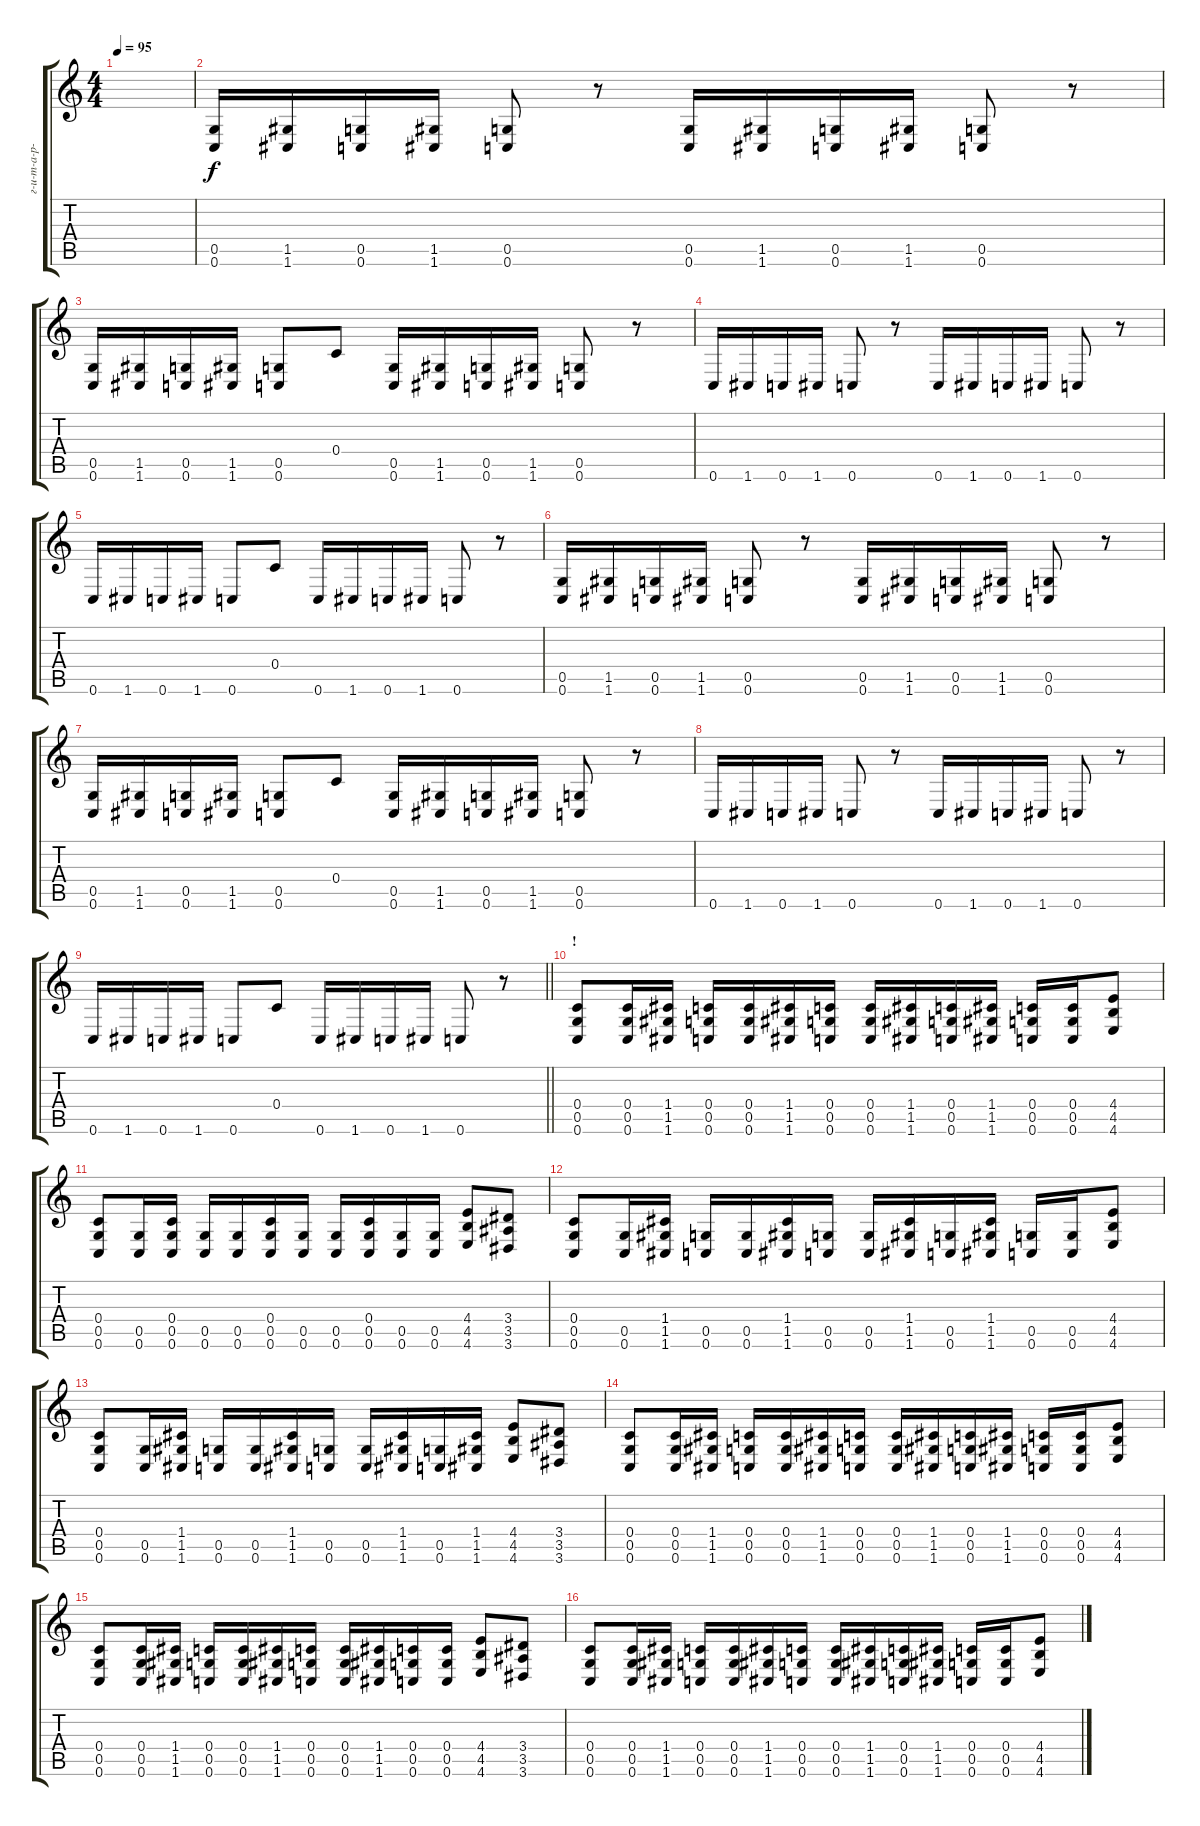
\track ("г-и-т-а-р-а" "г-и-т-а-р-") {instrument distortionguitar}
\staff {score tabs}
\tuning (D4 A3 F3 C3 G2 C2) {hide}
\ts (4 4)
\tempo 95
\clef g2
\ks c
|
(0.5 0.6).16 (1.5 1.6).16 (0.5 0.6).16 (1.5 1.6).16 (0.5 0.6).8 r.8 (0.5 0.6).16 (1.5 1.6).16 (0.5 0.6).16 (1.5 1.6).16 (0.5 0.6).8 r.8 |
(0.5 0.6).16 (1.5 1.6).16 (0.5 0.6).16 (1.5 1.6).16 (0.5 0.6).8 0.4.8 (0.5 0.6).16 (1.5 1.6).16 (0.5 0.6).16 (1.5 1.6).16 (0.5 0.6).8 r.8 |
0.6.16 1.6.16 0.6.16 1.6.16 0.6.8 r.8 0.6.16 1.6.16 0.6.16 1.6.16 0.6.8 r.8 |
0.6.16 1.6.16 0.6.16 1.6.16 0.6.8 0.4.8 0.6.16 1.6.16 0.6.16 1.6.16 0.6.8 r.8 |
(0.5 0.6).16 (1.5 1.6).16 (0.5 0.6).16 (1.5 1.6).16 (0.5 0.6).8 r.8 (0.5 0.6).16 (1.5 1.6).16 (0.5 0.6).16 (1.5 1.6).16 (0.5 0.6).8 r.8 |
(0.5 0.6).16 (1.5 1.6).16 (0.5 0.6).16 (1.5 1.6).16 (0.5 0.6).8 0.4.8 (0.5 0.6).16 (1.5 1.6).16 (0.5 0.6).16 (1.5 1.6).16 (0.5 0.6).8 r.8 |
0.6.16 1.6.16 0.6.16 1.6.16 0.6.8 r.8 0.6.16 1.6.16 0.6.16 1.6.16 0.6.8 r.8 |
\barLineRight lightlight
0.6.16 1.6.16 0.6.16 1.6.16 0.6.8 0.4.8 0.6.16 1.6.16 0.6.16 1.6.16 0.6.8 r.8 |
\section ("" "!")
(0.4 0.5 0.6).8 (0.4 0.5 0.6).16 (1.4 1.5 1.6).16 (0.4 0.5 0.6).16 (0.4 0.5 0.6).16 (1.4 1.5 1.6).16 (0.4 0.5 0.6).16 (0.4 0.5 0.6).16 (1.4 1.5 1.6).16 (0.4 0.5 0.6).16 (1.4 1.5 1.6).16 (0.4 0.5 0.6).16 (0.4 0.5 0.6).16 (4.4 4.5 4.6).8 |
(0.4 0.5 0.6).8 (0.5 0.6).16 (0.4 0.5 0.6).16 (0.5 0.6).16 (0.5 0.6).16 (0.4 0.5 0.6).16 (0.5 0.6).16 (0.5 0.6).16 (0.4 0.5 0.6).16 (0.5 0.6).16 (0.5 0.6).16 (4.4 4.5 4.6).8 (3.4 3.5 3.6).8 |
(0.4 0.5 0.6).8 (0.5 0.6).16 (1.4 1.5 1.6).16 (0.5 0.6).16 (0.5 0.6).16 (1.4 1.5 1.6).16 (0.5 0.6).16 (0.5 0.6).16 (1.4 1.5 1.6).16 (0.5 0.6).16 (1.4 1.5 1.6).16 (0.5 0.6).16 (0.5 0.6).16 (4.4 4.5 4.6).8 |
(0.4 0.5 0.6).8 (0.5 0.6).16 (1.4 1.5 1.6).16 (0.5 0.6).16 (0.5 0.6).16 (1.4 1.5 1.6).16 (0.5 0.6).16 (0.5 0.6).16 (1.4 1.5 1.6).16 (0.5 0.6).16 (1.4 1.5 1.6).16 (4.4 4.5 4.6).8 (3.4 3.5 3.6).8 |
(0.4 0.5 0.6).8 (0.4 0.5 0.6).16 (1.4 1.5 1.6).16 (0.4 0.5 0.6).16 (0.4 0.5 0.6).16 (1.4 1.5 1.6).16 (0.4 0.5 0.6).16 (0.4 0.5 0.6).16 (1.4 1.5 1.6).16 (0.4 0.5 0.6).16 (1.4 1.5 1.6).16 (0.4 0.5 0.6).16 (0.4 0.5 0.6).16 (4.4 4.5 4.6).8 |
(0.4 0.5 0.6).8 (0.4 0.5 0.6).16 (1.4 1.5 1.6).16 (0.4 0.5 0.6).16 (0.4 0.5 0.6).16 (1.4 1.5 1.6).16 (0.4 0.5 0.6).16 (0.4 0.5 0.6).16 (1.4 1.5 1.6).16 (0.4 0.5 0.6).16 (0.4 0.5 0.6).16 (4.4 4.5 4.6).8 (3.4 3.5 3.6).8 |
(0.4 0.5 0.6).8 (0.4 0.5 0.6).16 (1.4 1.5 1.6).16 (0.4 0.5 0.6).16 (0.4 0.5 0.6).16 (1.4 1.5 1.6).16 (0.4 0.5 0.6).16 (0.4 0.5 0.6).16 (1.4 1.5 1.6).16 (0.4 0.5 0.6).16 (1.4 1.5 1.6).16 (0.4 0.5 0.6).16 (0.4 0.5 0.6).16 (4.4 4.5 4.6).8
